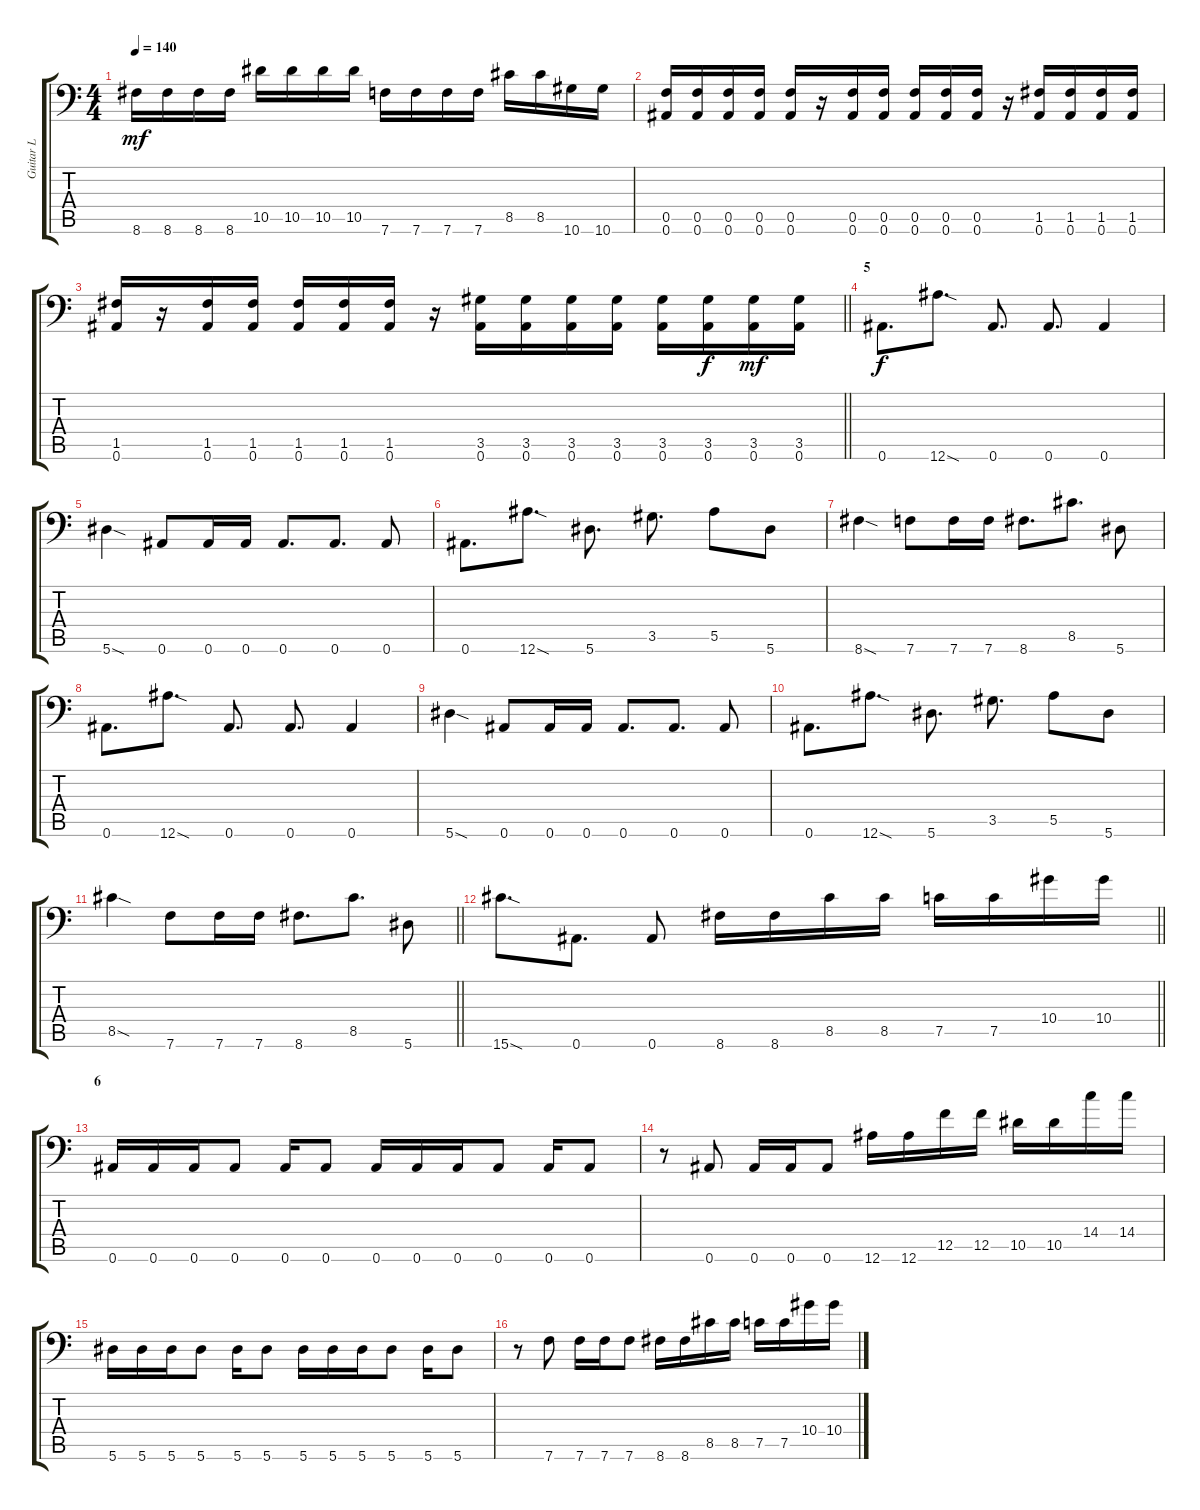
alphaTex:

\track ("Guitar L" "Guitar L") {instrument distortionguitar}
\staff {score tabs}
\tuning (C4 G3 Eb3 Bb2 F2 Bb1) {hide}
\ts (4 4)
\tempo 140
\clef f4
\ks c
8.6.16{dy mf} 8.6.16 8.6.16 8.6.16 10.5.16 10.5.16 10.5.16 10.5.16 7.6.16 7.6.16 7.6.16 7.6.16 8.5.16 8.5.16 10.6.16 10.6.16 |
(0.5 0.6).16 (0.5 0.6).16 (0.5 0.6).16 (0.5 0.6).16 (0.5 0.6).16 r.16 (0.5 0.6).16 (0.5 0.6).16 (0.5 0.6).16 (0.5 0.6).16 (0.5 0.6).16 r.16 (1.5 0.6).16 (1.5 0.6).16 (1.5 0.6).16 (1.5 0.6).16 |
\barLineRight lightlight
(1.5 0.6).16 r.16 (1.5 0.6).16 (1.5 0.6).16 (1.5 0.6).16 (1.5 0.6).16 (1.5 0.6).16 r.16 (3.5 0.6).16 (3.5 0.6).16 (3.5 0.6).16 (3.5 0.6).16 (3.5 0.6).16 (3.5 0.6).16{dy f} (3.5 0.6).16{dy mf} (3.5 0.6).16 |
\section ("" "5")
0.6.8{d dy f} 12.6{sod}.8{d} 0.6.8{d} 0.6.8{d} 0.6.4 |
5.6{sod}.4 0.6.8 0.6.16 0.6.16 0.6.8{d} 0.6.8{d} 0.6.8 |
0.6.8{d} 12.6{sod}.8{d} 5.6.8{d} 3.5.8{d} 5.5.8 5.6.8 |
8.6{sod}.4 7.6.8 7.6.16 7.6.16 8.6.8{d} 8.5.8{d} 5.6.8 |
0.6.8{d} 12.6{sod}.8{d} 0.6.8{d} 0.6.8{d} 0.6.4 |
5.6{sod}.4 0.6.8 0.6.16 0.6.16 0.6.8{d} 0.6.8{d} 0.6.8 |
0.6.8{d} 12.6{sod}.8{d} 5.6.8{d} 3.5.8{d} 5.5.8 5.6.8 |
\barLineRight lightlight
8.5{sod}.4 7.6.8 7.6.16 7.6.16 8.6.8{d} 8.5.8{d} 5.6.8 |
\barLineRight lightlight
15.6{sod}.8{d} 0.6.8{d} 0.6.8 8.6.16 8.6.16 8.5.16 8.5.16 7.5.16 7.5.16 10.4.16 10.4.16 |
\section ("" "6")
0.6.16 0.6.16 0.6.16 0.6.8 0.6.16 0.6.8 0.6.16 0.6.16 0.6.16 0.6.8 0.6.16 0.6.8 |
r.8 0.6.8 0.6.16 0.6.16 0.6.8 12.6.16 12.6.16 12.5.16 12.5.16 10.5.16 10.5.16 14.4.16 14.4.16 |
5.6.16 5.6.16 5.6.16 5.6.8 5.6.16 5.6.8 5.6.16 5.6.16 5.6.16 5.6.8 5.6.16 5.6.8 |
r.8 7.6.8 7.6.16 7.6.16 7.6.8 8.6.16 8.6.16 8.5.16 8.5.16 7.5.16 7.5.16 10.4.16 10.4.16
